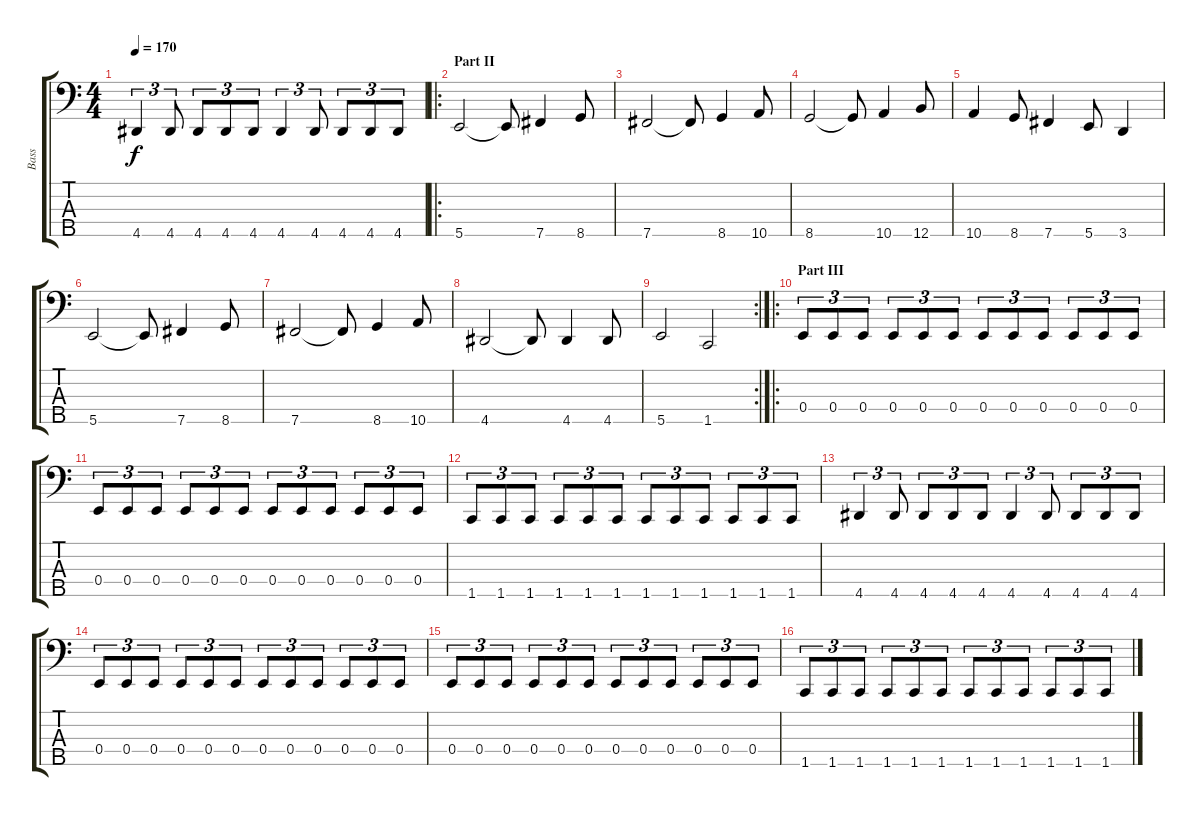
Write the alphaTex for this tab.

\track ("Bass" "Bass") {instrument electricbassfinger}
\staff {score tabs}
\tuning (G2 D2 A1 E1 B0) {hide}
\ts (4 4)
\tempo 170
\clef f4
\ks c
4.5.4{tu (3 2) dy f} 4.5.8{tu (3 2)} 4.5.8{tu (3 2)} 4.5.8{tu (3 2)} 4.5.8{tu (3 2)} 4.5.4{tu (3 2)} 4.5.8{tu (3 2)} 4.5.8{tu (3 2)} 4.5.8{tu (3 2)} 4.5.8{tu (3 2)} |
\ro
\section ("" "Part II")
5.5.2 5.5{t}.8 7.5.4 8.5.8 |
7.5.2 7.5{t}.8 8.5.4 10.5.8 |
8.5.2 8.5{t}.8 10.5.4 12.5.8 |
10.5.4 8.5.8 7.5.4 5.5.8 3.5.4 |
5.5.2 5.5{t}.8 7.5.4 8.5.8 |
7.5.2 7.5{t}.8 8.5.4 10.5.8 |
4.5.2 4.5{t}.8 4.5.4 4.5.8 |
\rc 2
5.5.2 1.5.2 |
\ro
\section ("" "Part III")
0.4.8{tu (3 2)} 0.4.8{tu (3 2)} 0.4.8{tu (3 2)} 0.4.8{tu (3 2)} 0.4.8{tu (3 2)} 0.4.8{tu (3 2)} 0.4.8{tu (3 2)} 0.4.8{tu (3 2)} 0.4.8{tu (3 2)} 0.4.8{tu (3 2)} 0.4.8{tu (3 2)} 0.4.8{tu (3 2)} |
0.4.8{tu (3 2)} 0.4.8{tu (3 2)} 0.4.8{tu (3 2)} 0.4.8{tu (3 2)} 0.4.8{tu (3 2)} 0.4.8{tu (3 2)} 0.4.8{tu (3 2)} 0.4.8{tu (3 2)} 0.4.8{tu (3 2)} 0.4.8{tu (3 2)} 0.4.8{tu (3 2)} 0.4.8{tu (3 2)} |
1.5.8{tu (3 2)} 1.5.8{tu (3 2)} 1.5.8{tu (3 2)} 1.5.8{tu (3 2)} 1.5.8{tu (3 2)} 1.5.8{tu (3 2)} 1.5.8{tu (3 2)} 1.5.8{tu (3 2)} 1.5.8{tu (3 2)} 1.5.8{tu (3 2)} 1.5.8{tu (3 2)} 1.5.8{tu (3 2)} |
4.5.4{tu (3 2)} 4.5.8{tu (3 2)} 4.5.8{tu (3 2)} 4.5.8{tu (3 2)} 4.5.8{tu (3 2)} 4.5.4{tu (3 2)} 4.5.8{tu (3 2)} 4.5.8{tu (3 2)} 4.5.8{tu (3 2)} 4.5.8{tu (3 2)} |
0.4.8{tu (3 2)} 0.4.8{tu (3 2)} 0.4.8{tu (3 2)} 0.4.8{tu (3 2)} 0.4.8{tu (3 2)} 0.4.8{tu (3 2)} 0.4.8{tu (3 2)} 0.4.8{tu (3 2)} 0.4.8{tu (3 2)} 0.4.8{tu (3 2)} 0.4.8{tu (3 2)} 0.4.8{tu (3 2)} |
0.4.8{tu (3 2)} 0.4.8{tu (3 2)} 0.4.8{tu (3 2)} 0.4.8{tu (3 2)} 0.4.8{tu (3 2)} 0.4.8{tu (3 2)} 0.4.8{tu (3 2)} 0.4.8{tu (3 2)} 0.4.8{tu (3 2)} 0.4.8{tu (3 2)} 0.4.8{tu (3 2)} 0.4.8{tu (3 2)} |
1.5.8{tu (3 2)} 1.5.8{tu (3 2)} 1.5.8{tu (3 2)} 1.5.8{tu (3 2)} 1.5.8{tu (3 2)} 1.5.8{tu (3 2)} 1.5.8{tu (3 2)} 1.5.8{tu (3 2)} 1.5.8{tu (3 2)} 1.5.8{tu (3 2)} 1.5.8{tu (3 2)} 1.5.8{tu (3 2)}
